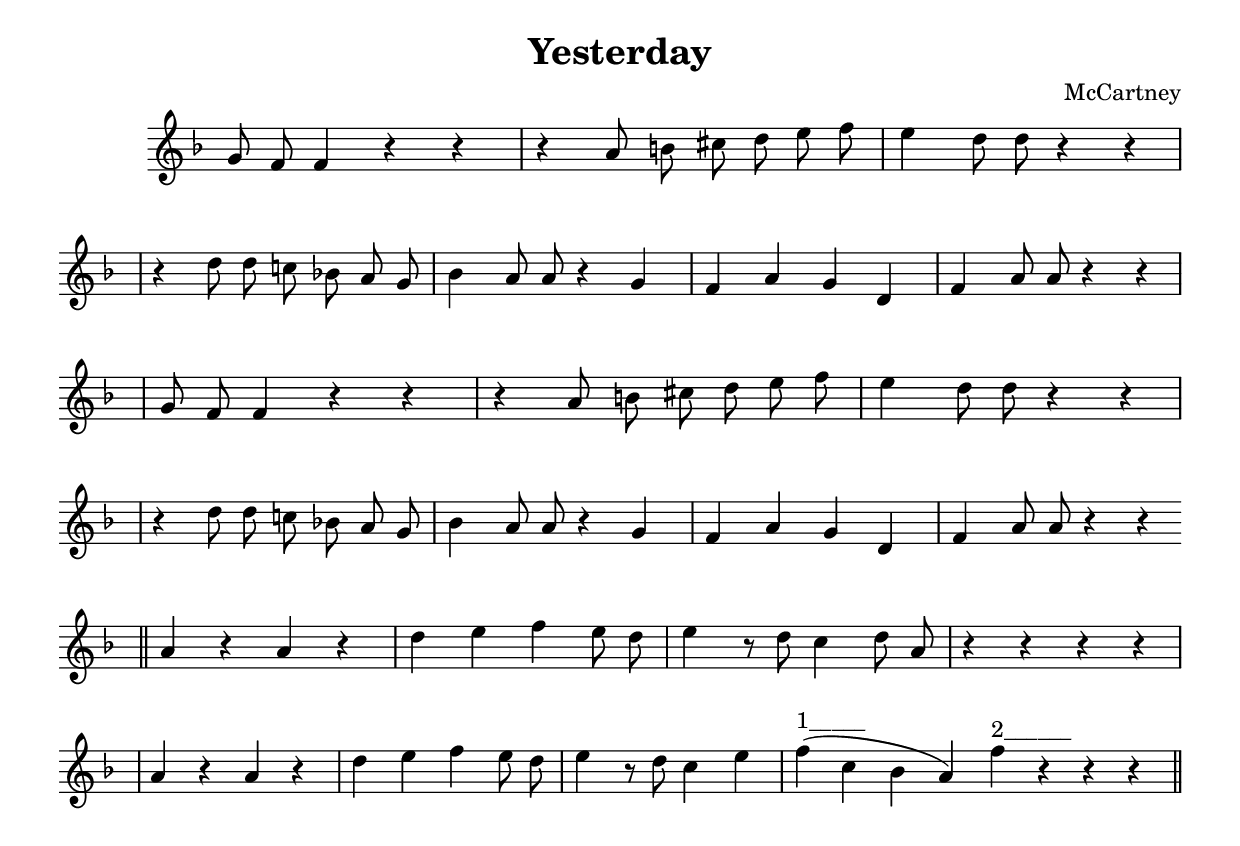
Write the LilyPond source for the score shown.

#(ly:set-option 'midi-extension "mid")
\version "2.12.3"
\include "english.ly"
\header{
title = "Yesterday"
composer = "McCartney"
}
%{

%}
melody = {
\once \override Staff.TimeSignature #'stencil = ##f
\clef treble
\key c \major
\autoBeamOn
\cadenzaOn


 \bar "|"  d'8 c'8 c'4 r4 r4 \bar "|"  r4 e'8 fs'8 gs'8 a'8 b'8 c''8 \bar "|"  b'4 a'8 a'8 r4 r4 \bar "|"  \break
\grace s64 \bar "|"  r4 a'8 a'8 g'8 f'8 e'8 d'8 \bar "|"  f'4 e'8 e'8 r4 d'4 \bar "|"  c'4 e'4 d'4 a4 \bar "|"  c'4 e'8 e'8 r4 r4 \bar "|"  \break
\grace s64 \bar "|"  d'8 c'8 c'4 r4 r4 \bar "|"  r4 e'8 fs'8 gs'8 a'8 b'8 c''8 \bar "|"  b'4 a'8 a'8 r4 r4 \bar "|"  \break
\grace s64 \bar "|"  r4 a'8 a'8 g'8 f'8 e'8 d'8 \bar "|"  f'4 e'8 e'8 r4 d'4 \bar "|"  c'4 e'4 d'4 a4 \bar "|"  c'4 e'8 e'8 r4 r4 \bar ":|"  \break
\grace s64 \bar "||"   e'4 r4 e'4 r4 \bar "|"  a'4 b'4 c''4 b'8 a'8 \bar "|"  b'4 r8 a'8 g'4 a'8 e'8 \bar "|"  r4 r4 r4 r4 \bar "|"  \break
\grace s64 \bar "|"  e'4 r4 e'4 r4 \bar "|"  a'4 b'4 c''4 b'8 a'8 \bar "|"  b'4 r8 a'8 g'4 b'4 \bar "|"  c''4(^"1_____" g'4 f'4 e'4) \bar ":|"  c''4^"2______" r4 r4 r4 \bar "||"   \break

}


text = \lyricmode {
                                                                                      
}

\score{
\transpose c' f'
<<
\new Voice = "one" {
\melody
}
\new Lyrics \lyricsto "one" \text
>>
\layout {
\context {
\Score
\remove "Bar_number_engraver"
}
}
\midi {
\context {
\Score
tempoWholesPerMinute = #(ly:make-moment 200 4)
}
}
}